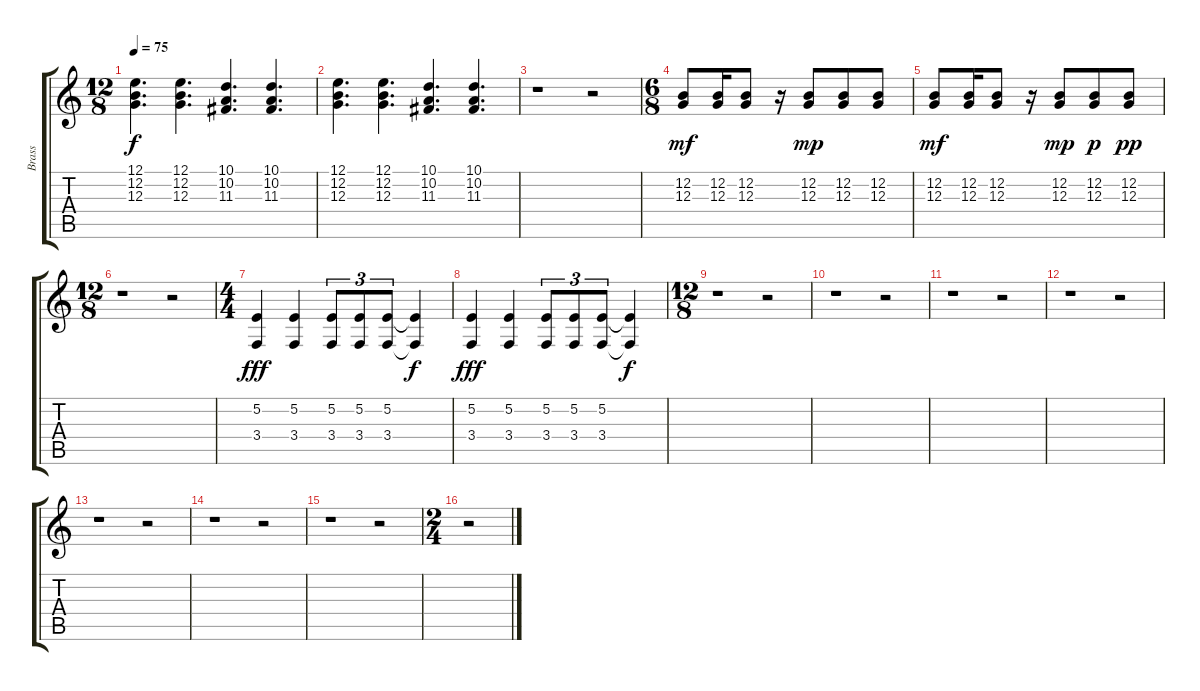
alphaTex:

\track ("Brass" "Brass") {instrument frenchhorn}
\staff {score tabs}
\tuning (E4 B3 G3 D3 A2 E2) {hide}
\ts (12 8)
\tempo 75
\clef g2
\ks c
(12.1 12.2 12.3).4{d dy f} (12.1 12.2 12.3).4{d} (10.1 10.2 11.3).4{d} (10.1 10.2 11.3).4{d} |
(12.1 12.2 12.3).4{d} (12.1 12.2 12.3).4{d} (10.1 10.2 11.3).4{d} (10.1 10.2 11.3).4{d} |
r.1 r.2 |
\ts (6 8)
(12.2 12.3).8{dy mf} (12.2 12.3).16 (12.2 12.3).8 r.16 (12.2 12.3).8{dy mp} (12.2 12.3).8 (12.2 12.3).8 |
(12.2 12.3).8{dy mf} (12.2 12.3).16 (12.2 12.3).8 r.16 (12.2 12.3).8{dy mp} (12.2 12.3).8{dy p} (12.2 12.3).8{dy pp} |
\ts (12 8)
r.1 r.2 |
\ts (4 4)
(5.2 3.4).4{dy fff} (5.2 3.4).4 (5.2 3.4).8{tu (3 2)} (5.2 3.4).8{tu (3 2)} (5.2 3.4).8{tu (3 2)} (5.2{t} 3.4{t}).4{dy f} |
(5.2 3.4).4{dy fff} (5.2 3.4).4 (5.2 3.4).8{tu (3 2)} (5.2 3.4).8{tu (3 2)} (5.2 3.4).8{tu (3 2)} (5.2{t} 3.4{t}).4{dy f} |
\ts (12 8)
r.1 r.2 |
r.1 r.2 |
r.1 r.2 |
r.1 r.2 |
r.1 r.2 |
r.1 r.2 |
r.1 r.2 |
\ts (2 4)
r.2
